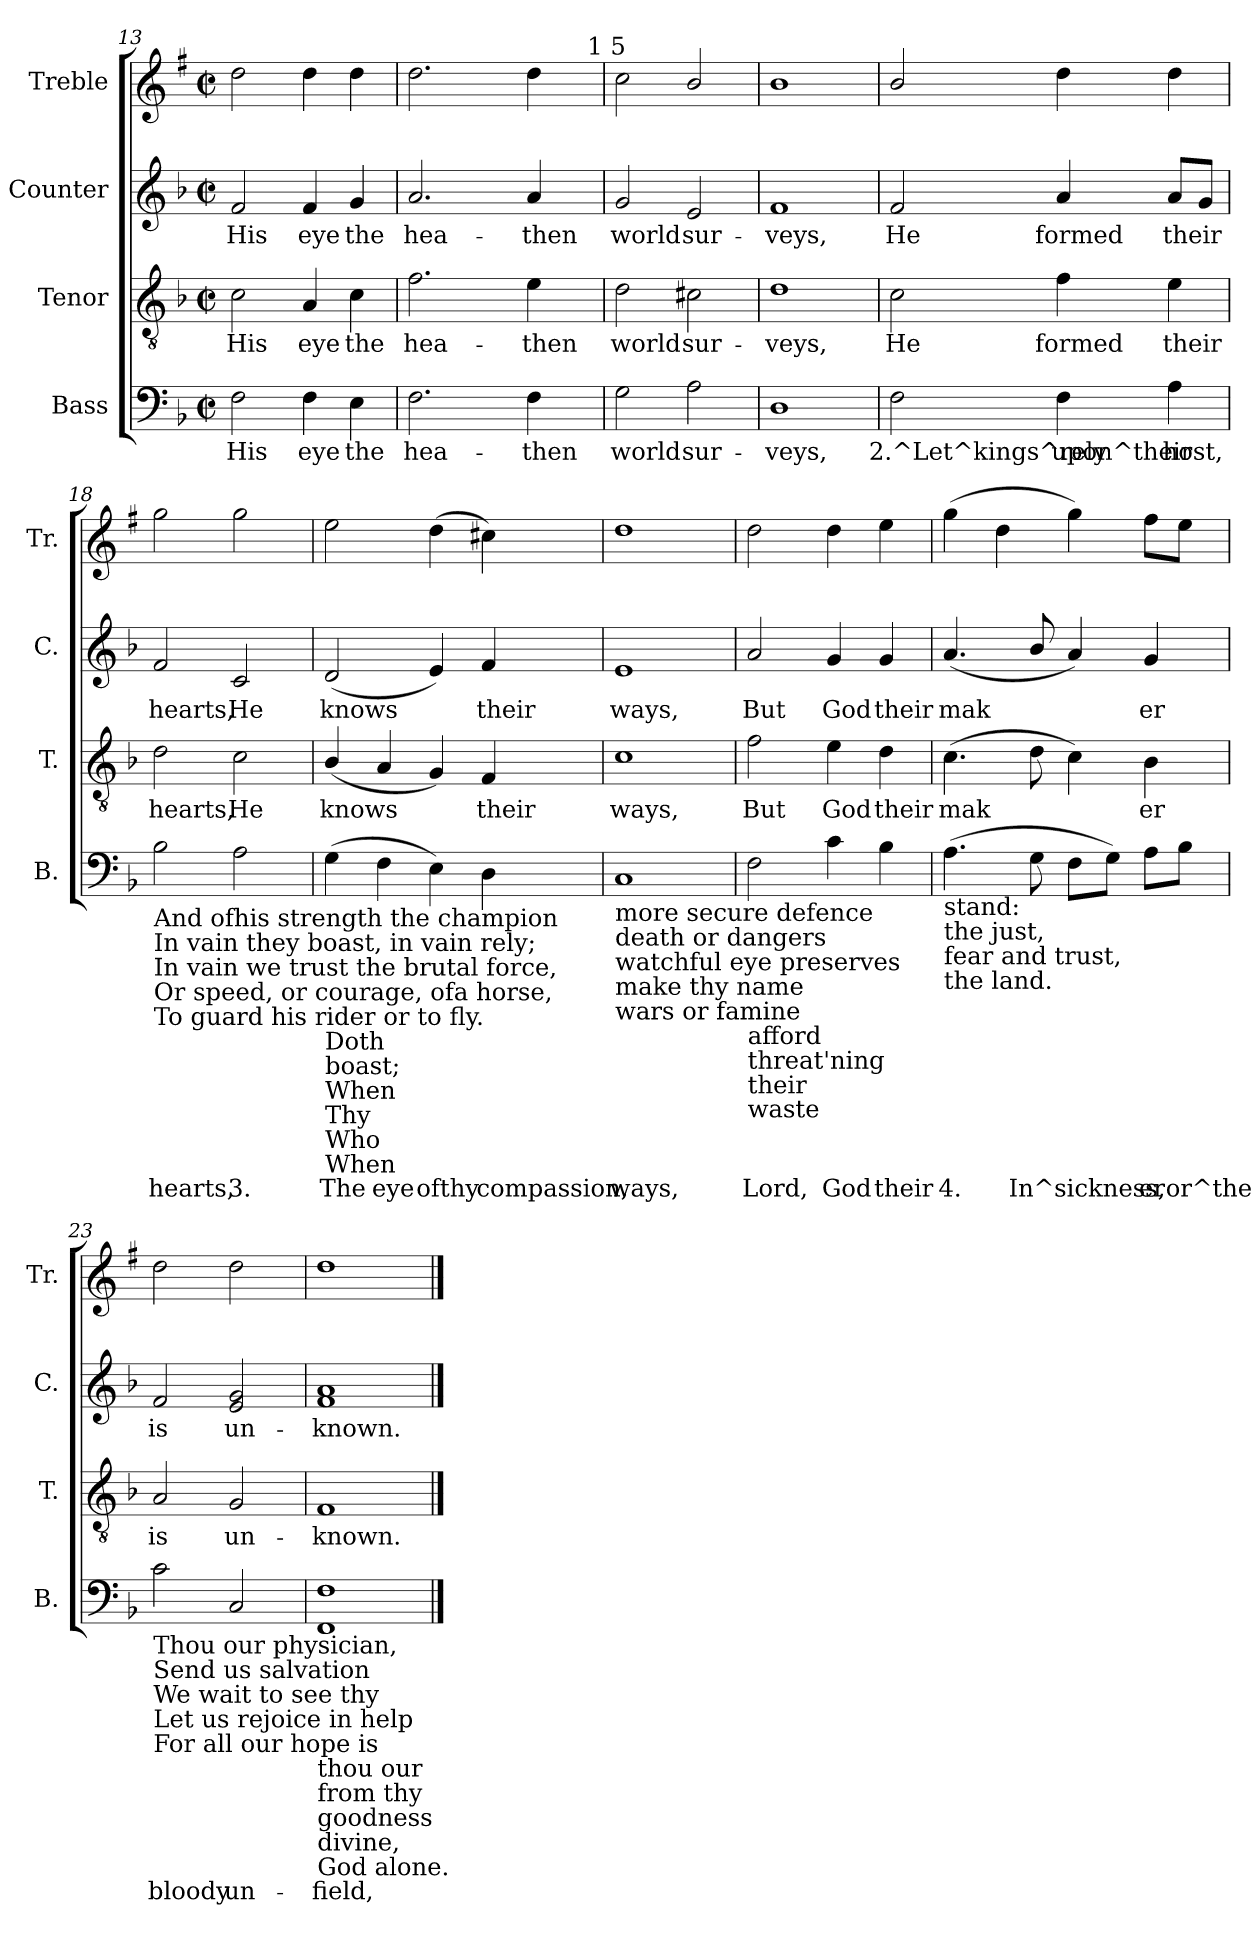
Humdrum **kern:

**kern	**text	**kern	**text	**kern	**text	**kern
*part4	*part4	*part3	*part3	*part2	*part2	*part1
*staff4	*staff4	*staff3	*staff3	*staff2	*staff2	*staff1
*I"Bass	*	*I"Tenor	*	*I"Counter	*	*I"Treble
*I'B.	*	*I'T.	*	*I'C.	*	*I'Tr.
*clefF4	*	*clefGv2	*	*clefG2	*	*clefG2
*	*	*	*	*	*	*ITrd1c2
*k[b-]	*	*k[b-]	*	*k[b-]	*	*k[b-]
*F:	*	*F:	*	*F:	*	*F:
*M2/2	*	*M2/2	*	*M2/2	*	*M2/2
*met(c|)	*	*met(c|)	*	*met(c|)	*	*met(c|)
=13	=13	=13	=13	=13	=13	=13
!	!LO:LY:a:rj	!	!LO:LY:a:rj	!	!LO:LY:b:rj	!
2F\	His	2c\	His	2f/	His	2cc\
!	!LO:LY:a:rj	!	!LO:LY:a:rj	!	!LO:LY:b:rj	!
4F\	eye	4A/	eye	4f/	eye	4cc\
!	!LO:LY:a:rj	!	!LO:LY:a:rj	!	!LO:LY:b:rj	!
4E\	the	4c\	the	4g/	the	4cc\
=14	=14	=14	=14	=14	=14	=14
!	!LO:LY:a:rj	!	!LO:LY:a:rj	!	!LO:LY:b:rj	!
*	*	*	*	*	*	*^
2.F\	hea-	2.f\	hea-	2.a/	hea-	2.cc\	2ryy
.	.	.	.	.	.	.	4ryy
!	!LO:LY:a:rj	!	!LO:LY:a:rj	!	!LO:LY:b:rj	!	!
4F\	-then	4e\	-then	4a/	-then	4cc\	8ryy
.	.	.	.	.	.	.	16ryy
.	.	.	.	.	.	.	64ryy
!	!	!	!	!	!	!	!LO:TX:a:t=1 5
.	.	.	.	.	.	.	32.ryy
=15	=15	=15	=15	=15	=15	=15	=15
!	!LO:LY:a:rj	!	!LO:LY:a:rj	!	!LO:LY:b:rj	!	!
*	*	*	*	*	*	*v	*v
2G\	world	2d\	world	2g/	world	2b-\
!	!LO:LY:a:rj	!	!LO:LY:a:rj	!	!LO:LY:b:rj	!
2A\	sur-	2c#X\	sur-	2e/	sur-	2a/
=16	=16	=16	=16	=16	=16	=16
!	!LO:LY:a:rj	!	!LO:LY:a:rj	!	!LO:LY:b:rj	!
1D	-veys,	1d	-veys,	1f	-veys,	1a
!!LO:LB:g=z
=17	=17	=17	=17	=17	=17	=17
!	!LO:LY:a:rj	!	!LO:LY:a:rj	!	!LO:LY:b:rj	!
2F\	2.^Let^kings^rely	2c\	He	2f/	He	2a/
!	!LO:LY:a:rj	!	!LO:LY:a:rj	!	!LO:LY:b:rj	!
4F\	upon^their	4f\	formed	4a/	formed	4cc\
!	!LO:LY:a:rj	!	!LO:LY:a:rj	!	!LO:LY:b:rj	!
4A\	host,	4e\	their	8a/L	their	4cc\
!	!	!	!	!	!LO:LY:b:rj	!
.	.	.	.	8g/J	.	.
=18	=18	=18	=18	=18	=18	=18
!LO:TX:b:t=And ofhis strength the champion	!	!	!	!	!	!
!LO:TX:b:t=In vain they boast, in vain rely;	!	!	!	!	!	!
!LO:TX:b:t=In vain we trust the brutal force,	!	!	!	!	!	!
!LO:TX:b:t=Or speed, or courage, ofa horse,	!	!	!	!	!	!
!LO:TX:b:t=To guard his rider or to fly.	!	!	!	!	!	!
!	!LO:LY:a:rj	!	!LO:LY:a:rj	!	!LO:LY:b:rj	!
2B-\	hearts,	2d\	hearts,	2f/	hearts,	2ff\
!	!LO:LY:a:rj	!	!LO:LY:a:rj	!	!LO:LY:b:rj	!
2A\	3.	2c\	He	2c/	He	2ff\
=19	=19	=19	=19	=19	=19	=19
!LO:TX:b:t=Doth	!	!	!	!	!	!
!LO:TX:b:t=boast;	!	!	!	!	!	!
!LO:TX:b:t=When	!	!	!	!	!	!
!LO:TX:b:t=Thy	!	!	!	!	!	!
!LO:TX:b:t=Who	!	!	!	!	!	!
!LO:TX:b:t=When	!	!	!	!	!	!
!	!LO:LY:a:rj	!	!LO:LY:a:rj	!	!LO:LY:b:rj	!
(>4G\	The	(<4B-/	knows	(<2d/	knows	2dd\
!	!LO:LY:a:rj	!	!LO:LY:a:rj	!	!	!
4F\	eye	4A/	.	.	.	.
!	!LO:LY:a:rj	!	!LO:LY:a:rj	!	!LO:LY:b:rj	!
4E\)	ofthy	4G/)	.	4e/)	.	(>4cc\
!	!LO:LY:a:rj	!	!LO:LY:a:rj	!	!LO:LY:b:rj	!
4D\	compassion,	4F/	their	4f/	their	4bn\)
=20	=20	=20	=20	=20	=20	=20
!LO:TX:b:t=more secure defence	!	!	!	!	!	!
!LO:TX:b:t=death or dangers	!	!	!	!	!	!
!LO:TX:b:t=watchful eye preserves	!	!	!	!	!	!
!LO:TX:b:t=make thy name	!	!	!	!	!	!
!LO:TX:b:t=wars or famine	!	!	!	!	!	!
!	!LO:LY:a:rj	!	!LO:LY:a:rj	!	!LO:LY:b:rj	!
1C	ways,	1c	ways,	1e	ways,	1cc
=21	=21	=21	=21	=21	=21	=21
!LO:TX:b:t=afford	!	!	!	!	!	!
!LO:TX:b:t=threat'ning	!	!	!	!	!	!
!LO:TX:b:t=their	!	!	!	!	!	!
!LO:TX:b:t=waste	!	!	!	!	!	!
!	!LO:LY:a:rj	!	!LO:LY:a:rj	!	!LO:LY:b:rj	!
2F\	Lord,	2f\	But	2a/	But	2cc\
!	!LO:LY:a:rj	!	!LO:LY:a:rj	!	!LO:LY:b:rj	!
4c\	God	4e\	God	4g/	God	4cc\
!	!LO:LY:a:rj	!	!LO:LY:a:rj	!	!LO:LY:b:rj	!
4B-\	their	4d\	their	4g/	their	4dd\
=22	=22	=22	=22	=22	=22	=22
!LO:TX:b:t=stand&colon;	!	!	!	!	!	!
!LO:TX:b:t=the just,	!	!	!	!	!	!
!LO:TX:b:t=fear and trust,	!	!	!	!	!	!
!LO:TX:b:t=the land.	!	!	!	!	!	!
!	!LO:LY:a:rj	!	!LO:LY:a:rj	!	!LO:LY:b:rj	!
(>4.A\	4.	(>4.c\	mak-	(<4.a/	mak-	(>4ff\
.	.	.	.	.	.	4cc\
!	!LO:LY:a:rj	!	!LO:LY:a:rj	!	!LO:LY:b:rj	!
8G\	In^sickness,	8d\	--	8b-/	--	.
!	!LO:LY:a:rj	!	!LO:LY:a:rj	!	!LO:LY:b:rj	!
8F\L	.	4c\)	--	4a/)	--	4ff\)
!	!LO:LY:a:rj	!	!	!	!	!
8G\J)	.	.	.	.	.	.
!	!LO:LY:a:rj	!	!LO:LY:a:rj	!	!LO:LY:b:rj	!
8A\L	er	4B-\	-er	4g/	-er	8ee\L
!	!LO:LY:a:rj	!	!	!	!	!
8B-\J	or^the	.	.	.	.	8dd\J
=23	=23	=23	=23	=23	=23	=23
!LO:TX:b:t=Thou our physician,	!	!	!	!	!	!
!LO:TX:b:t=Send us salvation	!	!	!	!	!	!
!LO:TX:b:t=We wait to see thy	!	!	!	!	!	!
!LO:TX:b:t=Let us rejoice in help	!	!	!	!	!	!
!LO:TX:b:t=For all our hope is	!	!	!	!	!	!
!	!LO:LY:a:rj	!	!LO:LY:a:rj	!	!LO:LY:b:rj	!
2c\	bloody	2A/	is	2f/	is	2cc\
!	!LO:LY:a:rj	!	!LO:LY:a:rj	!	!LO:LY:b:rj	!
2C/	un-	2G/	un-	2g/ 2e/	un-	2cc\
=24	=24	=24	=24	=24	=24	=24
!LO:TX:b:t=thou our	!	!	!	!	!	!
!LO:TX:b:t=from thy	!	!	!	!	!	!
!LO:TX:b:t=goodness	!	!	!	!	!	!
!LO:TX:b:t=divine,	!	!	!	!	!	!
!LO:TX:b:t=God alone.	!	!	!	!	!	!
!	!LO:LY:a:rj	!	!LO:LY:a:rj	!	!LO:LY:b:rj	!
1F 1FF	-field,	1F	-known.	1a 1f	-known.	1cc
==	==	==	==	==	==	==
*-	*-	*-	*-	*-	*-	*-
